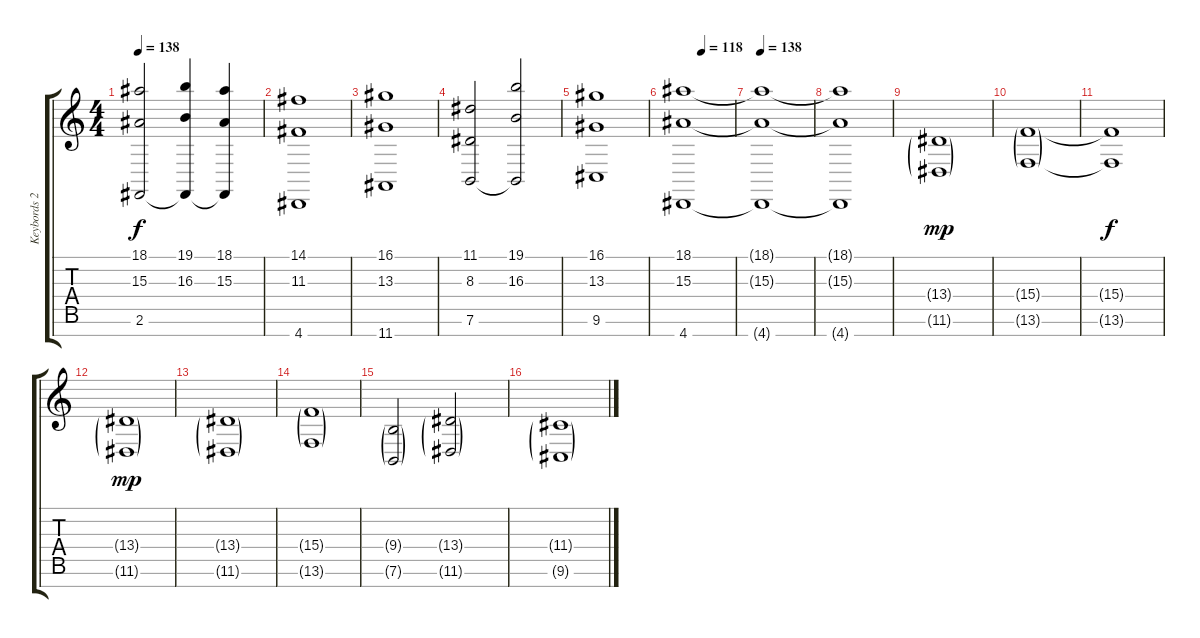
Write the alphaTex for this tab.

\track ("Keybords 2" "Keybords 2") {instrument stringensemble2}
\staff {score tabs}
\tuning (E4 B3 G3 D3 A2 E2 B1) {hide}
\ts (4 4)
\tempo 138
\clef g2
\ks c
(18.1 15.3 2.6).2{dy f instrument stringensemble2} (19.1 16.3 2.6{t}).4{instrument stringensemble1} (18.1 15.3 2.6{t}).4 |
(14.1 11.3 4.7).1{instrument stringensemble2} |
(16.1 13.3 11.7).1 |
(11.1 8.3 7.6).2 (19.1 16.3 7.6{t}).2 |
(16.1 13.3 9.6).1 |
\tempo (118 0.375)
(18.1 15.3 4.7).1 |
\tempo 138
(18.1{t} 15.3{t} 4.7{t}).1{volume 8} |
(18.1{t} 15.3{t} 4.7{t}).1 |
(13.4{g} 11.6{g}).1{dy mp volume 12} |
(15.4{g} 13.6{g}).1 |
(15.4{t} 13.6{t}).1{dy f} |
(13.4{g} 11.6{g}).1{dy mp} |
(13.4{g} 11.6{g}).1 |
(15.4{g} 13.6{g}).1 |
(9.4{g} 7.6{g}).2 (13.4{g} 11.6{g}).2 |
(11.4{g} 9.6{g}).1
